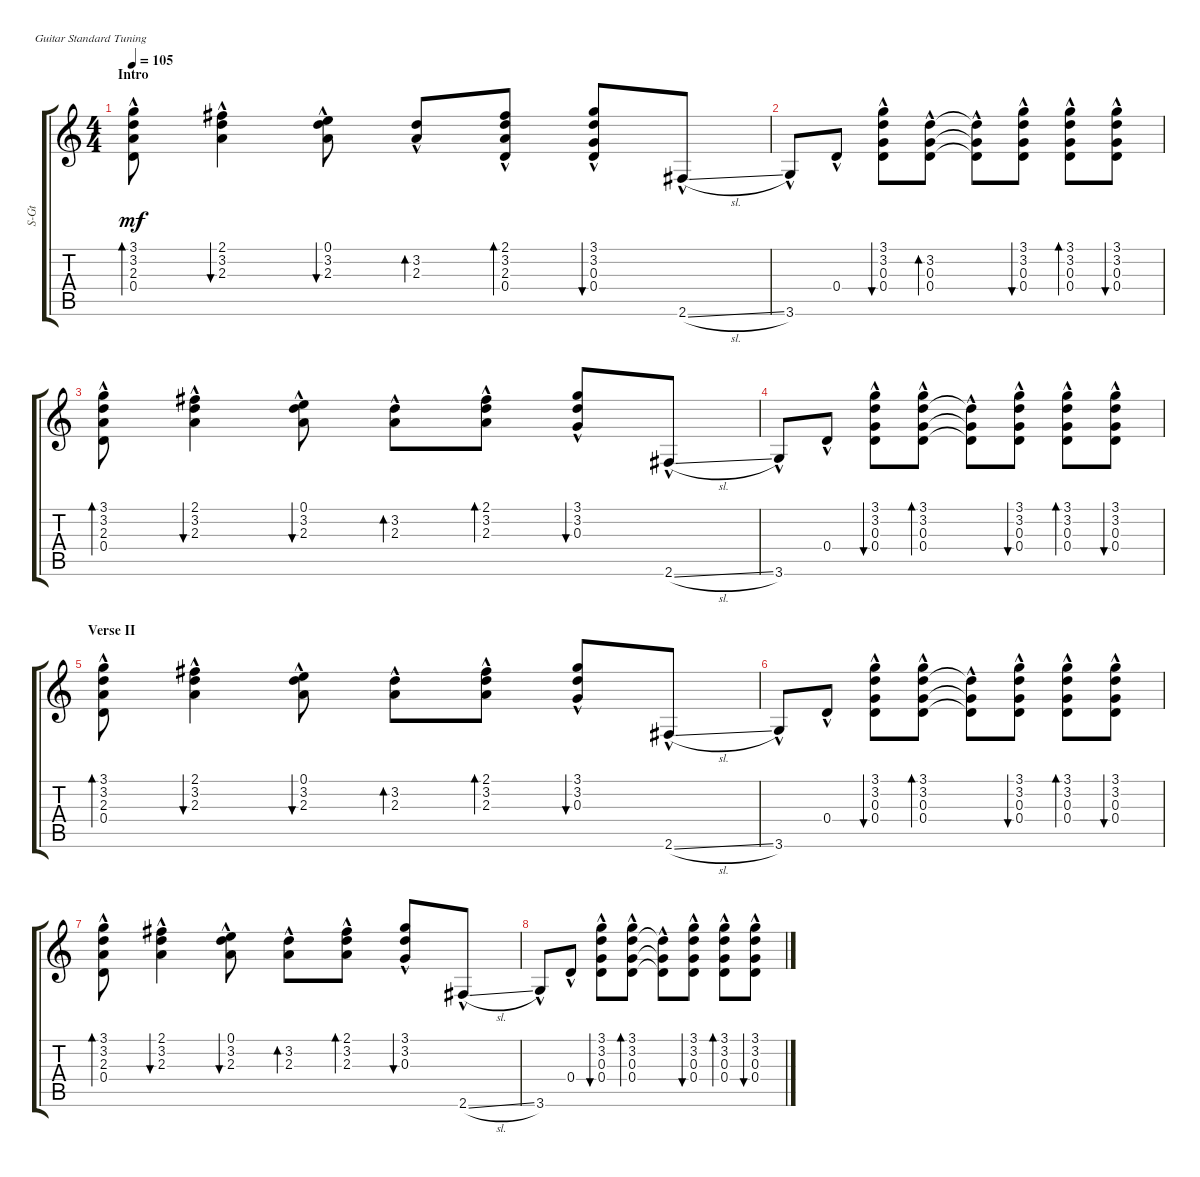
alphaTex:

\defaultSystemsLayout 4
\otherSystemsTrackNameOrientation horizontal
\chordDiagramsInScore
\track ("Zakk Wylde Acoustic Rhythm" "S-Gt") {instrument acousticguitarsteel}
\staff {score tabs}
\tuning (E4 B3 G3 D3 A2 E2)
\ts (4 4)
\section ("" "Intro")
\tempo 105
\clef g2
\ks c
(3.1{hac} 0.4{hac} 2.3{hac} 3.2{hac}).8{bd 116 dy mf} (2.1{hac} 3.2{hac} 2.3{hac}).4{bu 78} (0.1{hac} 2.3{hac} 3.2{hac}).8{bu 77} (3.2{hac} 2.3{hac}).8{bd 76} (2.1{hac} 2.3{hac} 3.2{hac} 0.4).8{bd 75} (3.1{hac} 3.2{hac} 0.3{hac} 0.4).8{bu 74} 2.6{sl hac}.8 |
3.6{hac}.8 0.4{hac}.8 (0.3{hac} 3.2{hac} 0.4{hac} 3.1).8{bu 56} (3.2{hac} 0.4{hac} 0.3{hac}).8{bd 53} (0.4{hac t} 0.3{hac t} 3.2{hac t}).8 (0.4{hac} 0.3{hac} 3.2{hac} 3.1).8{bu 55} (0.4{hac} 0.3{hac} 3.2{hac} 3.1).8{bd 52} (0.4{hac} 0.3{hac} 3.2{hac} 3.1).8{bu 54} |
(3.1{hac} 0.4{hac} 2.3{hac} 3.2{hac}).8{bd 65} (2.1{hac} 3.2{hac} 2.3{hac}).4{bu 78} (0.1{hac} 2.3{hac} 3.2{hac}).8{bu 77} (3.2{hac} 2.3{hac}).8{bd 76} (2.1{hac} 2.3{hac} 3.2{hac}).8{bd 75} (3.1{hac} 3.2{hac} 0.3{hac}).8{bu 74} 2.6{sl hac}.8 |
3.6{hac}.8 0.4{hac}.8 (0.3{hac} 3.2{hac} 0.4{hac} 3.1).8{bu 56} (3.2{hac} 0.4{hac} 0.3{hac} 3.1).8{bd 53} (0.4{hac t} 0.3{hac t} 3.2{hac t}).8 (0.4{hac} 0.3{hac} 3.2{hac} 3.1).8{bu 55} (0.4{hac} 0.3{hac} 3.2{hac} 3.1).8{bd 52} (0.4{hac} 0.3{hac} 3.2{hac} 3.1).8{bu 54} |
\section ("" "Verse II")
(3.1{hac} 0.4{hac} 2.3{hac} 3.2{hac}).8{bd 65} (2.1{hac} 3.2{hac} 2.3{hac}).4{bu 78} (0.1{hac} 2.3{hac} 3.2{hac}).8{bu 77} (3.2{hac} 2.3{hac}).8{bd 76} (2.1{hac} 2.3{hac} 3.2{hac}).8{bd 75} (3.1{hac} 3.2{hac} 0.3{hac}).8{bu 74} 2.6{sl hac}.8 |
3.6{hac}.8 0.4{hac}.8 (0.3{hac} 3.2{hac} 0.4{hac} 3.1).8{bu 56} (3.2{hac} 0.4{hac} 0.3{hac} 3.1).8{bd 53} (0.4{hac t} 0.3{hac t} 3.2{hac t}).8 (0.4{hac} 0.3{hac} 3.2{hac} 3.1).8{bu 55} (0.4{hac} 0.3{hac} 3.2{hac} 3.1).8{bd 52} (0.4{hac} 0.3{hac} 3.2{hac} 3.1).8{bu 54} |
(3.1{hac} 0.4{hac} 2.3{hac} 3.2{hac}).8{bd 79} (2.1{hac} 3.2{hac} 2.3{hac}).4{bu 78} (0.1{hac} 2.3{hac} 3.2{hac}).8{bu 77} (3.2{hac} 2.3{hac}).8{bd 76} (2.1{hac} 2.3{hac} 3.2{hac}).8{bd 75} (3.1{hac} 3.2{hac} 0.3{hac}).8{bu 74} 2.6{sl hac}.8 |
3.6{hac}.8 0.4{hac}.8 (0.3{hac} 3.2{hac} 0.4{hac} 3.1).8{bu 56} (3.2{hac} 0.4{hac} 0.3{hac} 3.1).8{bd 53} (0.4{hac t} 0.3{hac t} 3.2{hac t}).8 (0.4{hac} 0.3{hac} 3.2{hac} 3.1).8{bu 55} (0.4{hac} 0.3{hac} 3.2{hac} 3.1).8{bd 52} (0.4{hac} 0.3{hac} 3.2{hac} 3.1).8{bu 54}
